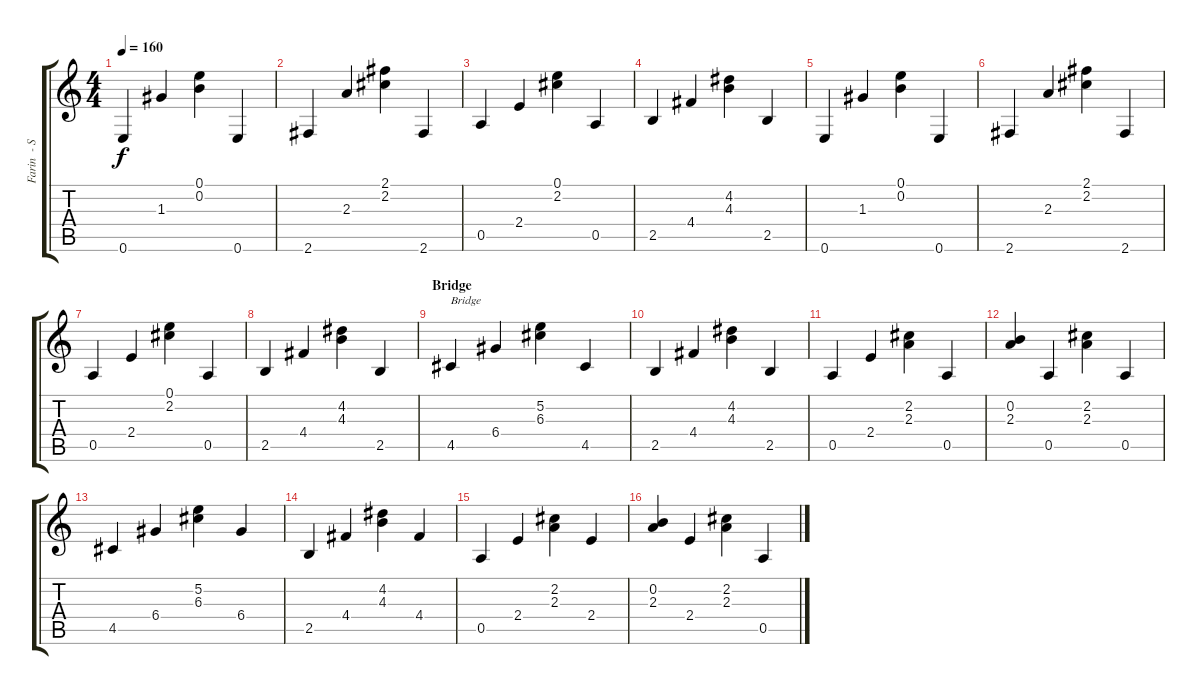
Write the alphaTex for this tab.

\track ("Farin  - Semiacoustic" "Farin  - S") {instrument acousticguitarsteel}
\staff {score tabs}
\tuning (E4 B3 G3 D3 A2 E2) {hide}
\ts (4 4)
\tempo 160
\clef g2
\ks c
0.6.4{dy f} 1.3.4 (0.1 0.2).4 0.6.4 |
2.6.4 2.3.4 (2.1 2.2).4 2.6.4 |
0.5.4 2.4.4 (0.1 2.2).4 0.5.4 |
2.5.4 4.4.4 (4.2 4.3).4 2.5.4 |
0.6.4 1.3.4 (0.1 0.2).4 0.6.4 |
2.6.4 2.3.4 (2.1 2.2).4 2.6.4 |
0.5.4 2.4.4 (0.1 2.2).4 0.5.4 |
2.5.4 4.4.4 (4.2 4.3).4 2.5.4 |
\section ("" "Bridge")
4.5.4{txt "Bridge"} 6.4.4 (5.2 6.3).4 4.5.4 |
2.5.4 4.4.4 (4.2 4.3).4 2.5.4 |
0.5.4 2.4.4 (2.2 2.3).4 0.5.4 |
(0.2 2.3).4 0.5.4 (2.2 2.3).4 0.5.4 |
4.5.4 6.4.4 (5.2 6.3).4 6.4.4 |
2.5.4 4.4.4 (4.2 4.3).4 4.4.4 |
0.5.4 2.4.4 (2.2 2.3).4 2.4.4 |
(0.2 2.3).4 2.4.4 (2.2 2.3).4 0.5.4
